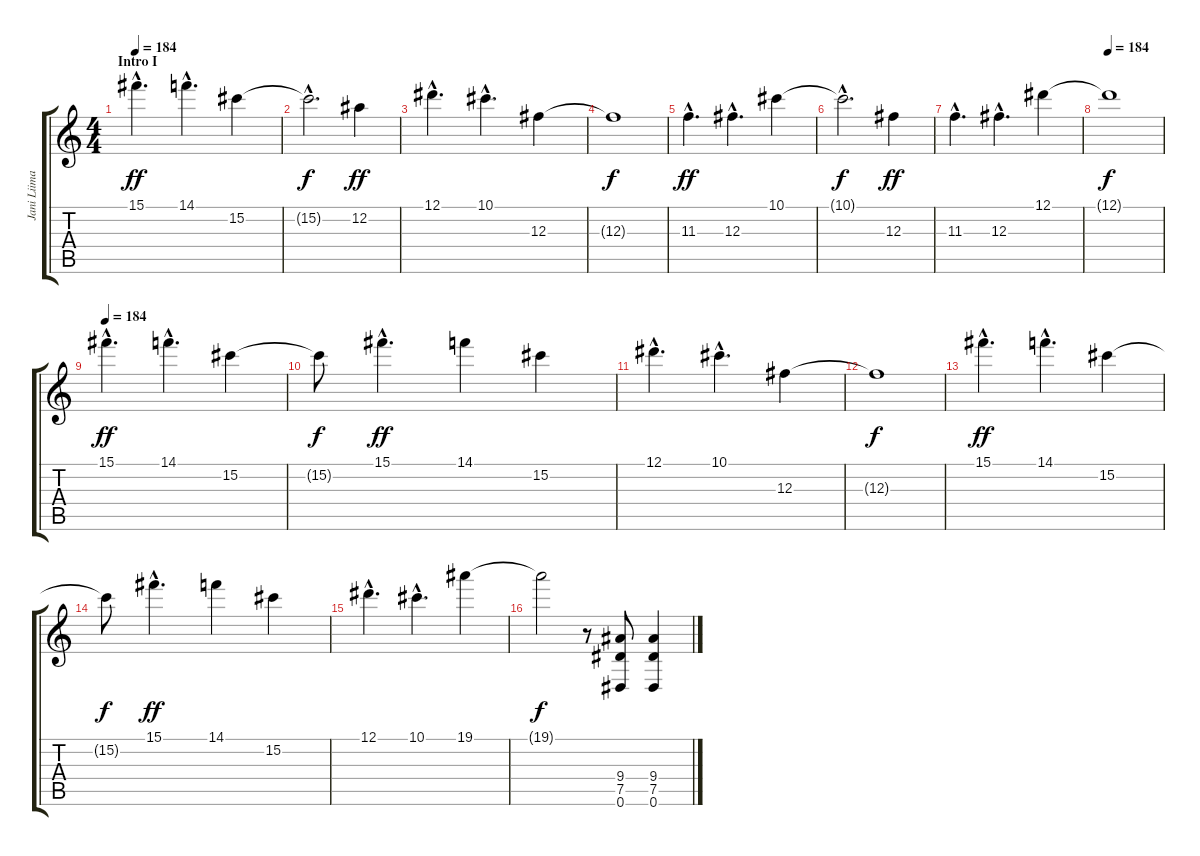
\track ("Jani Liimatainen - Guitar I" "Jani Liima") {instrument distortionguitar}
\staff {score tabs}
\tuning (Eb4 Bb3 Gb3 Db3 Ab2 Eb2) {hide}
\ts (4 4)
\section ("" "Intro I")
\tempo 184
\tempo 148
\tempo 184
\clef g2
\ks c
15.1{hac}.4{d dy ff volume 10 instrument distortionguitar} 14.1{hac}.4{d} 15.2.4 |
15.2{hac t}.2{d dy f} 12.2.4{dy ff} |
12.1{hac}.4{d} 10.1{hac}.4{d} 12.3.4 |
12.3{t}.1{dy f} |
11.3{hac}.4{d dy ff} 12.3{hac}.4{d} 10.1.4 |
10.1{hac t}.2{d dy f} 12.3.4{dy ff} |
11.3{hac}.4{d} 12.3{hac}.4{d} 12.1.4 |
\tempo 184
12.1{t}.1{dy f} |
\tempo 184
15.1{hac}.4{d dy ff} 14.1{hac}.4{d} 15.2.4 |
15.2{t}.8{dy f} 15.1{hac}.4{d dy ff} 14.1.4 15.2.4 |
12.1{hac}.4{d} 10.1{hac}.4{d} 12.3.4 |
12.3{t}.1{dy f} |
15.1{hac}.4{d dy ff} 14.1{hac}.4{d} 15.2.4 |
15.2{t}.8{dy f} 15.1{hac}.4{d dy ff} 14.1.4 15.2.4 |
12.1{hac}.4{d} 10.1{hac}.4{d} 19.1.4 |
19.1{t}.2{dy f} r.8{volume 14 instrument distortionguitar} (9.4 7.5 0.6).8 (9.4{ss} 7.5{ss} 0.6{ss}).4
